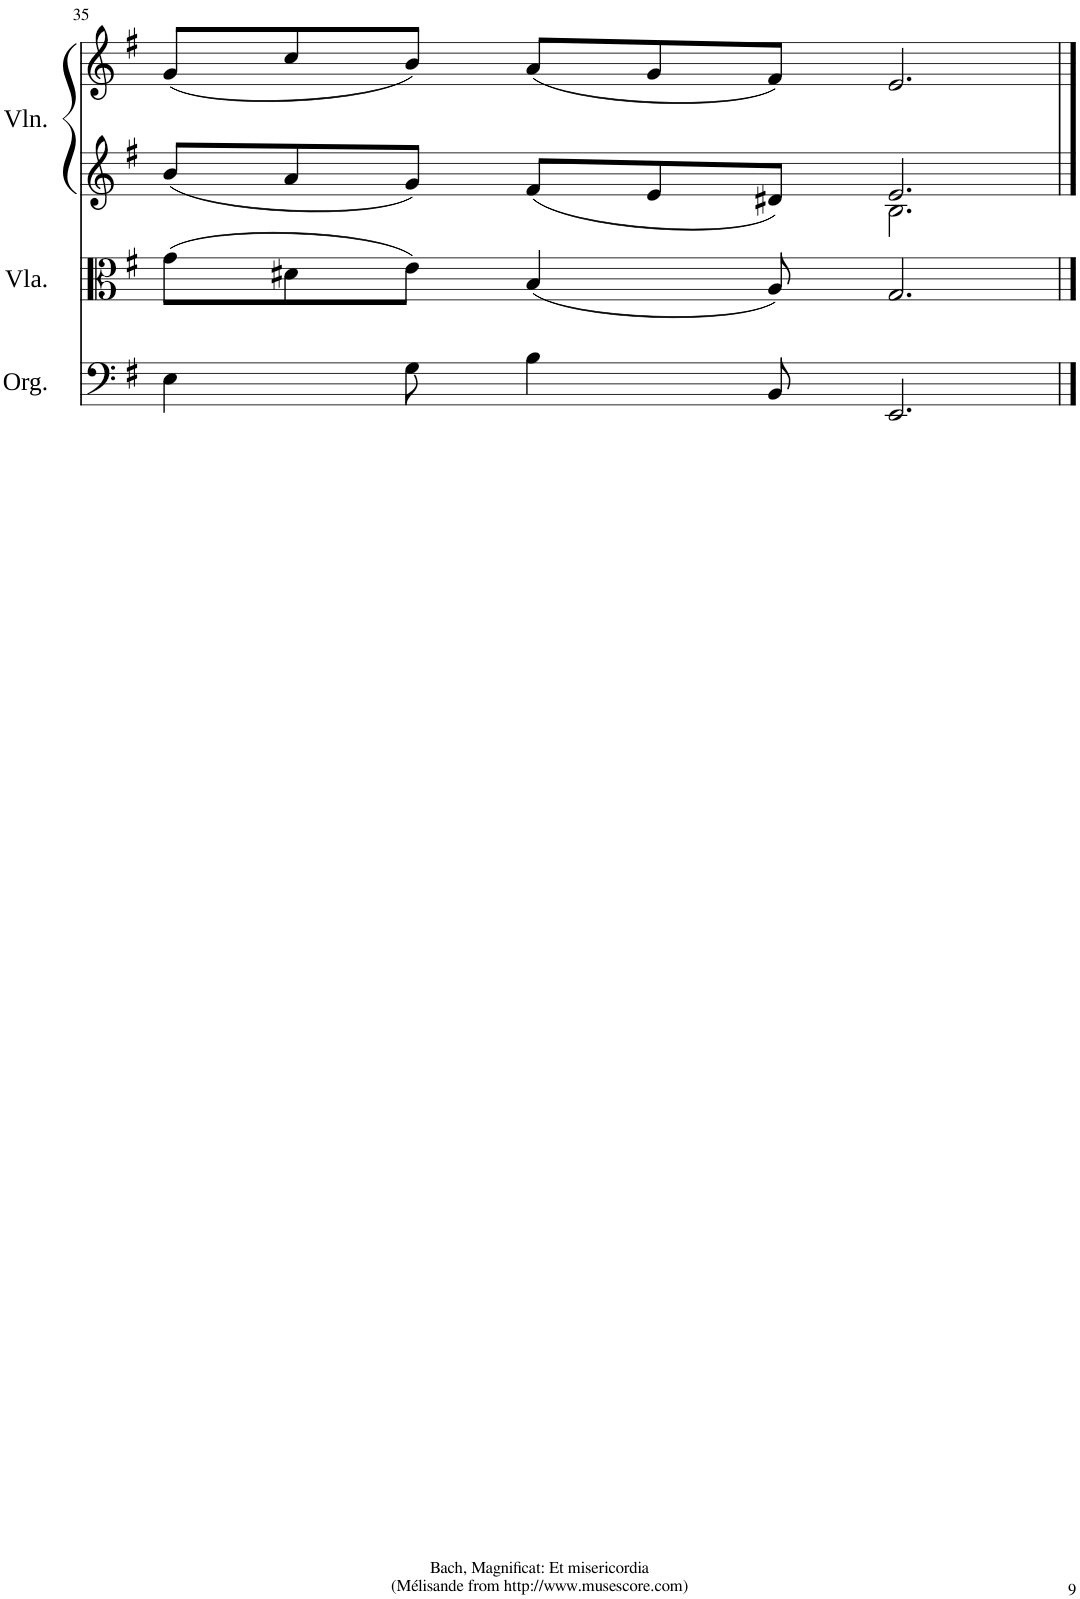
**kern	**kern	**kern	**kern
*part3	*part2	*part1	*part1
*staff4	*staff3	*staff2	*staff1
*I"Organ	*I"Viola	*I"Violin	*
*I'Org.	*I'Vla.	*I'Vln.	*
!!LO:PB:g=z
*clefF4	*clefC3	*clefG2	*clefG2
*k[f#]	*k[f#]	*k[f#]	*k[f#]
*M12/8	*M12/8	*M12/8	*M12/8
=35	=35	=35	=35
*	*	*^	*
4E\	(8g\L	8b/L	2.ryy	(8g/L
.	8d#X\	8a/	.	8cc/
8G\	8e\J)	8g/J	.	8b/J)
4B\	(4B/	8f#/L	.	(8a/L
.	.	8e/	.	8g/
8BB/	8A/)	8d#X/J	.	8f#/J)
2.EE/	2.G/	2.e/	2.B\	2.e/
*	*	*v	*v	*
==	==	==	==
*-	*-	*-	*-
